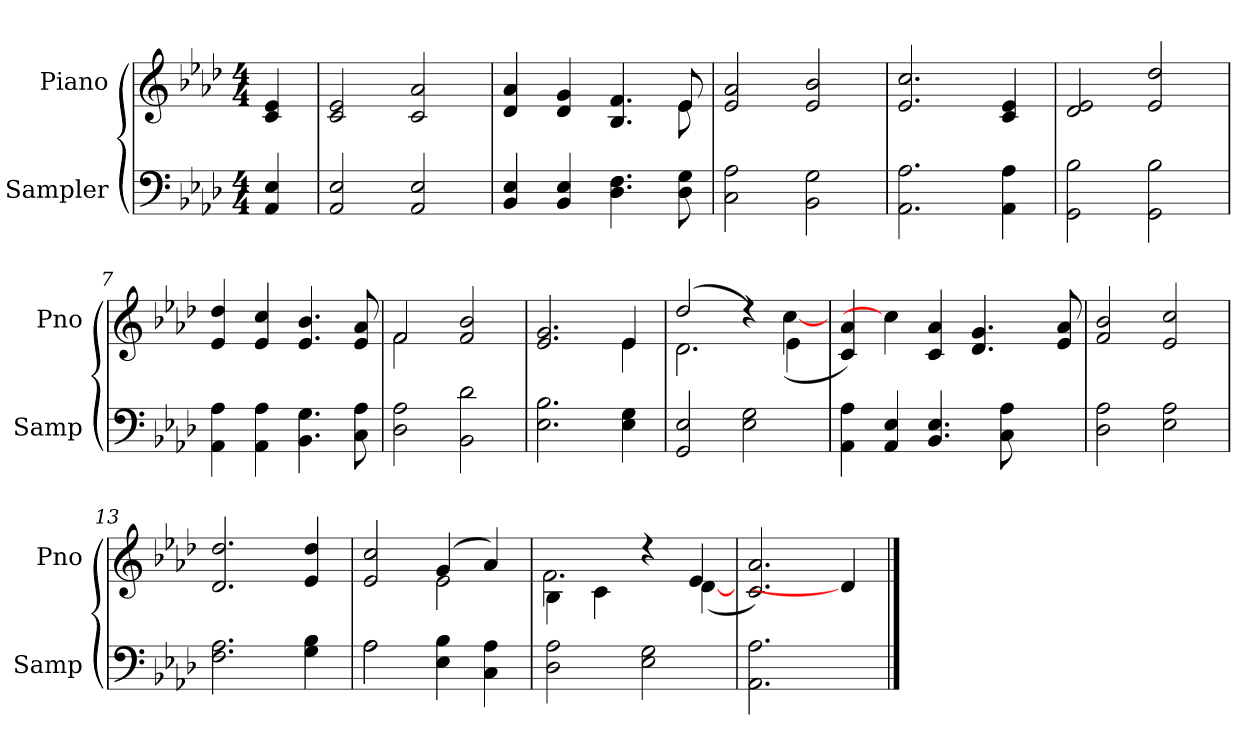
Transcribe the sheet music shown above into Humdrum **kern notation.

**kern	**kern
*part2	*part1
*staff2	*staff1
*I"Sampler	*I"Piano
*I'Samp	*I'Pno
*clefF4	*clefG2
*k[b-e-a-d-]	*k[b-e-a-d-]
*A-:	*A-:
*M4/4	*M4/4
=1	=1
4AA- 4E-	4c 4e-
=2	=2
2AA- 2E-	2c 2e-
2AA- 2E-	2c 2a-
=3	=3
*	*^
4BB- 4E-	4d- 4a-	2..ryy
4BB- 4E-	4d- 4g	.
4.D- 4.F	4.B- 4.f	.
8D- 8G	8e-/	8e-
*	*v	*v
=4	=4
2C 2A-	2e- 2a-
2BB- 2G	2e- 2b-
=5	=5
2.AA- 2.A-	2.e- 2.cc
4AA- 4A-	4c 4e-
=6	=6
2GG 2B-	2d- 2e-
2GG 2B-	2e- 2dd-
=7	=7
4AA- 4A-	4e- 4dd-
4AA- 4A-	4e- 4cc
4.BB- 4.G	4.e- 4.b-
8C 8A-	8e- 8a-
=8	=8
*	*^
2D- 2A-	2f/	2f
2BB- 2d-	2f 2b-	2ryy
=9	=9	=9
2.E- 2.B-	2.e- 2.g	2.ryy
4E- 4G	4e-/	4e-
=10	=10	=10
2GG 2E-	(2dd-/	2.d-
2E- 2G	4r)	.
.	4e-\	([4cc
*	*v	*v
=11	=11
4AA- 4A-	4c 4a-)
4AA- 4E-	4cc]
4.BB- 4.E-	4c 4a-
.	4.d- 4.g
8C 8A-	.
4ryy	.
.	8e- 8a-
=12	=12
2D- 2A-	2f 2b-
2E- 2A-	2e- 2cc
=13	=13
2.F 2.A-	2.d- 2.dd-
4G 4B-	4e- 4dd-
=14	=14
*^	*^
2A-\	2A-	2e- 2cc	2ryy
4E- 4B-	2ryy	(4g/	2e-
4C 4A-	.	4a-/)	.
*v	*v	*	*
=15	=15	=15
2D- 2A-	4B-\	2.f
.	4c\	.
2E- 2G	4r	.
.	4e-/	([4d-
*	*v	*v
=16	=16
2.AA- 2.A-	2.c 2.a-)
4ryy	4d-]
==	==
*-	*-
